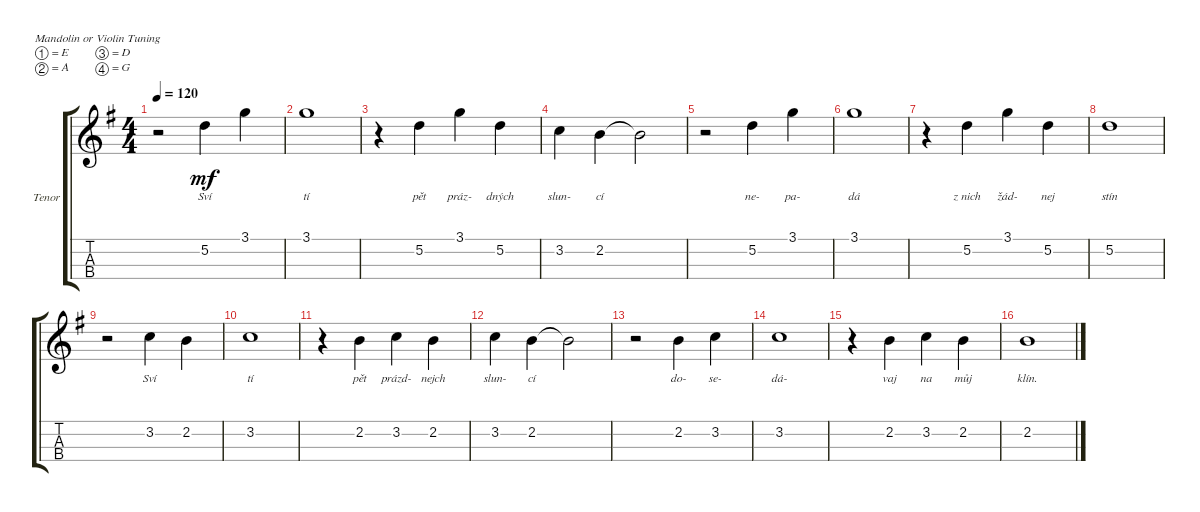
\defaultSystemsLayout 4
\bracketExtendMode groupsimilarinstruments
\firstSystemTrackNameOrientation horizontal
\otherSystemsTrackNameOrientation horizontal
\track ("Tenor" "Tenor") {instrument acousticguitarsteel}
\staff {score tabs}
\tuning (E5 A4 D4 G3)
\displaytranspose 0
\ts (4 4)
\scale
0.21575
\tempo 120
\accidentals auto
\clef g2
\ottava regular
\simile none
\ks g
r.2{dy mf instrument acousticguitarsteel} 5.2.4{lyrics (0 "Sví") lyrics (1 "") lyrics (2 "") lyrics (3 "") lyrics (4 "")} 3.1.4{lyrics (0 "") lyrics (1 "") lyrics (2 "") lyrics (3 "") lyrics (4 "")} |
\scale
0.0722762 3.1.1{lyrics (0 "tí") lyrics (1 "") lyrics (2 "") lyrics (3 "") lyrics (4 "")} |
\scale
0.140237 r.4 5.2.4{lyrics (0 "pět") lyrics (1 "") lyrics (2 "") lyrics (3 "") lyrics (4 "")} 3.1.4{lyrics (0 "práz-") lyrics (1 "") lyrics (2 "") lyrics (3 "") lyrics (4 "")} 5.2.4{lyrics (0 "dných") lyrics (1 "") lyrics (2 "") lyrics (3 "") lyrics (4 "")} |
\scale
0.142395 3.2.4{lyrics (0 "slun-") lyrics (1 "") lyrics (2 "") lyrics (3 "") lyrics (4 "")} 2.2.4{lyrics (0 "cí") lyrics (1 "") lyrics (2 "") lyrics (3 "") lyrics (4 "")} 2.2{t}.2{lyrics (0 "") lyrics (1 "") lyrics (2 "") lyrics (3 "") lyrics (4 "")} |
\scale
0.12082 r.2 5.2.4{lyrics (0 "ne-") lyrics (1 "") lyrics (2 "") lyrics (3 "") lyrics (4 "")} 3.1.4{lyrics (0 "pa-") lyrics (1 "") lyrics (2 "") lyrics (3 "") lyrics (4 "")} |
\scale
0.0679396 3.1.1{lyrics (0 "dá") lyrics (1 "") lyrics (2 "") lyrics (3 "") lyrics (4 "")} |
\scale
0.165995 r.4 5.2.4{lyrics (0 "z nich") lyrics (1 "") lyrics (2 "") lyrics (3 "") lyrics (4 "")} 3.1.4{lyrics (0 "žád-") lyrics (1 "") lyrics (2 "") lyrics (3 "") lyrics (4 "")} 5.2.4{lyrics (0 "nej") lyrics (1 "") lyrics (2 "") lyrics (3 "") lyrics (4 "")} |
\scale
0.0744337 5.2.1{lyrics (0 "stín") lyrics (1 "") lyrics (2 "") lyrics (3 "") lyrics (4 "")} |
r.2 3.2.4{lyrics (0 "Sví") lyrics (1 "") lyrics (2 "") lyrics (3 "") lyrics (4 "")} 2.2.4{lyrics (0 "") lyrics (1 "") lyrics (2 "") lyrics (3 "") lyrics (4 "")} |
3.2.1{lyrics (0 "tí") lyrics (1 "") lyrics (2 "") lyrics (3 "") lyrics (4 "")} |
r.4 2.2.4{lyrics (0 "pět") lyrics (1 "") lyrics (2 "") lyrics (3 "") lyrics (4 "")} 3.2.4{lyrics (0 "prázd-") lyrics (1 "") lyrics (2 "") lyrics (3 "") lyrics (4 "")} 2.2.4{lyrics (0 "nejch") lyrics (1 "") lyrics (2 "") lyrics (3 "") lyrics (4 "")} |
3.2.4{lyrics (0 "slun-") lyrics (1 "") lyrics (2 "") lyrics (3 "") lyrics (4 "")} 2.2.4{lyrics (0 "cí") lyrics (1 "") lyrics (2 "") lyrics (3 "") lyrics (4 "")} 2.2{t}.2{lyrics (0 "") lyrics (1 "") lyrics (2 "") lyrics (3 "") lyrics (4 "")} |
r.2 2.2.4{lyrics (0 "do-") lyrics (1 "") lyrics (2 "") lyrics (3 "") lyrics (4 "")} 3.2.4{lyrics (0 "se-") lyrics (1 "") lyrics (2 "") lyrics (3 "") lyrics (4 "")} |
3.2.1{lyrics (0 "dá-") lyrics (1 "") lyrics (2 "") lyrics (3 "") lyrics (4 "")} |
r.4 2.2.4{lyrics (0 "vaj") lyrics (1 "") lyrics (2 "") lyrics (3 "") lyrics (4 "")} 3.2.4{lyrics (0 "na") lyrics (1 "") lyrics (2 "") lyrics (3 "") lyrics (4 "")} 2.2.4{lyrics (0 "můj") lyrics (1 "") lyrics (2 "") lyrics (3 "") lyrics (4 "")} |
2.2.1{lyrics (0 "klín.") lyrics (1 "") lyrics (2 "") lyrics (3 "") lyrics (4 "")}
